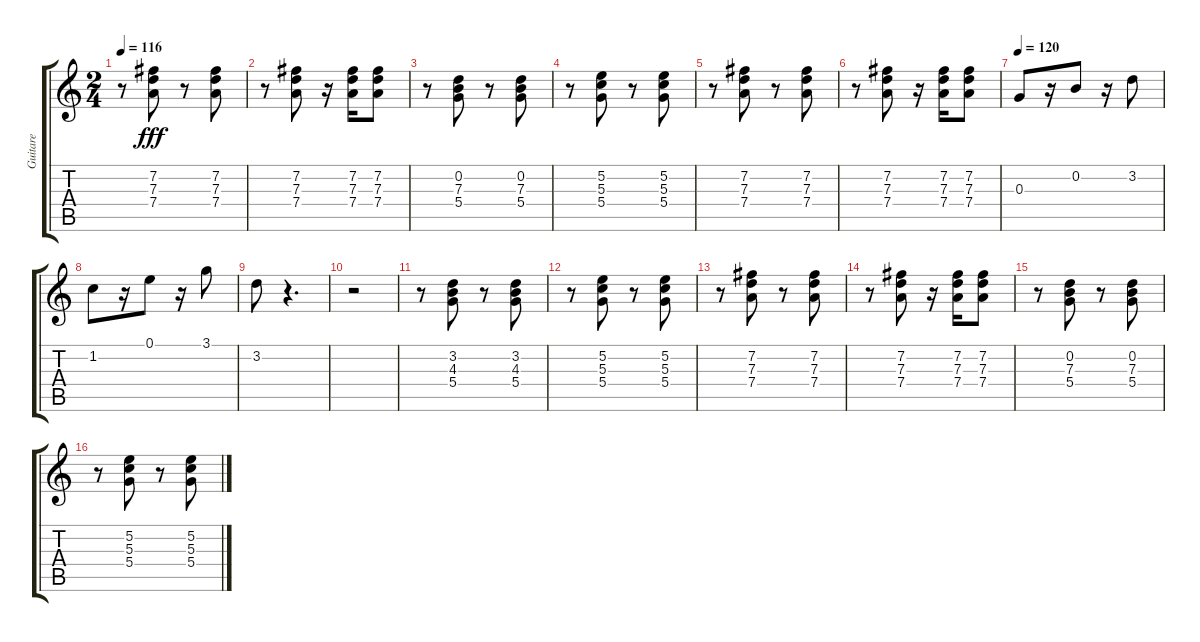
\track ("Guitare" "Guitare") {instrument electricguitarclean}
\staff {score tabs}
\tuning (E4 B3 G3 D3 A2 E2) {hide}
\ts (2 4)
\tempo 116
\clef g2
\ks c
r.8{dy fff} (7.2 7.3 7.4).8 r.8 (7.2 7.3 7.4).8 |
r.8 (7.2 7.3 7.4).8 r.16 (7.2 7.3 7.4).16 (7.2 7.3 7.4).8 |
r.8 (0.2 7.3 5.4).8 r.8 (0.2 7.3 5.4).8 |
r.8 (5.2 5.3 5.4).8 r.8 (5.2 5.3 5.4).8 |
r.8 (7.2 7.3 7.4).8 r.8 (7.2 7.3 7.4).8 |
r.8 (7.2 7.3 7.4).8 r.16 (7.2 7.3 7.4).16 (7.2 7.3 7.4).8 |
\tempo 120
0.3.8 r.16 0.2.8 r.16 3.2.8 |
1.2.8 r.16 0.1.8 r.16 3.1.8 |
3.2.8 r.4{d} |
r.2 |
r.8 (3.2 4.3 5.4).8 r.8 (3.2 4.3 5.4).8 |
r.8 (5.2 5.3 5.4).8 r.8 (5.2 5.3 5.4).8 |
r.8 (7.2 7.3 7.4).8 r.8 (7.2 7.3 7.4).8 |
r.8 (7.2 7.3 7.4).8 r.16 (7.2 7.3 7.4).16 (7.2 7.3 7.4).8 |
r.8 (0.2 7.3 5.4).8 r.8 (0.2 7.3 5.4).8 |
r.8 (5.2 5.3 5.4).8 r.8 (5.2 5.3 5.4).8
